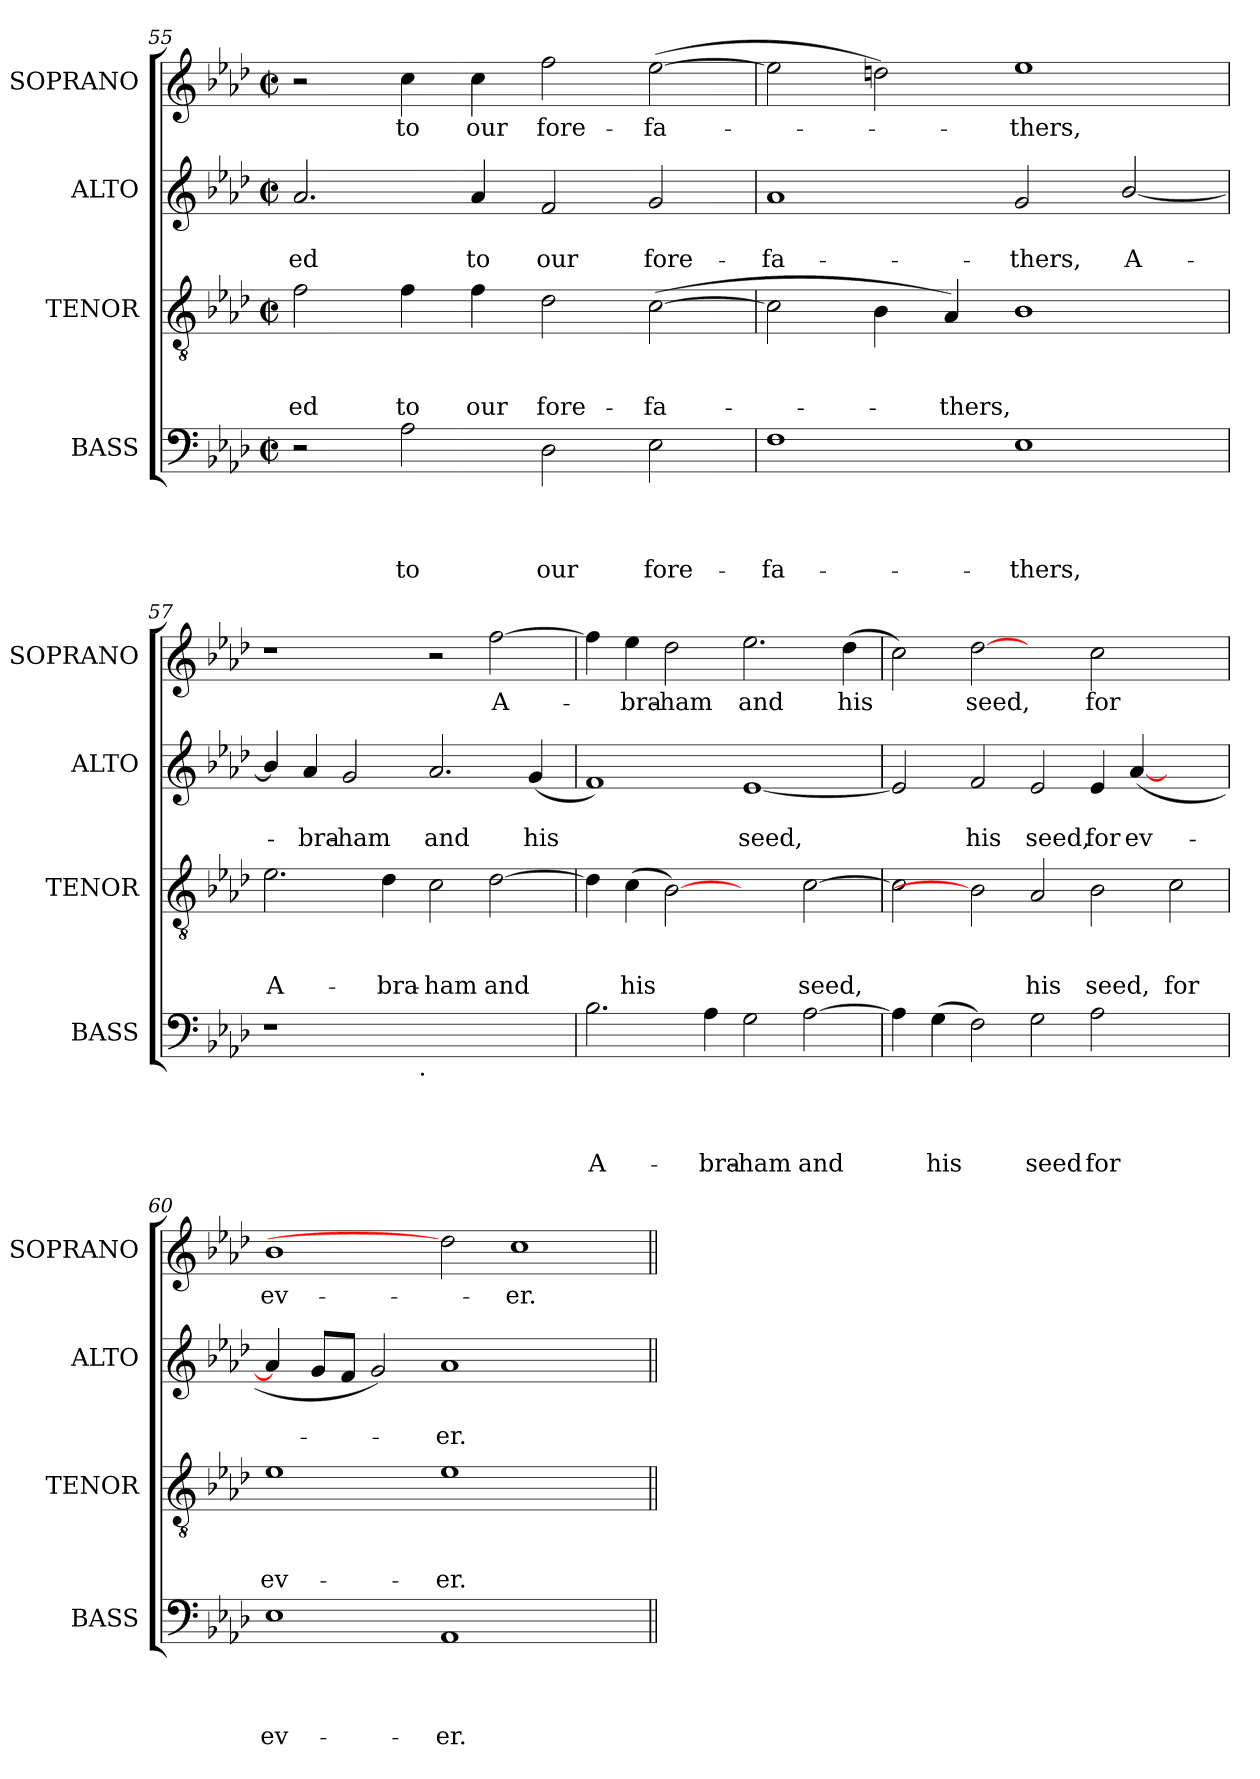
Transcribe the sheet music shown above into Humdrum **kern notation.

**kern	**text	**text	**text	**text	**kern	**text	**text	**text	**kern	**text	**text	**kern	**text
*part4	*part4	*part4	*part4	*part4	*part3	*part3	*part3	*part3	*part2	*part2	*part2	*part1	*part1
*staff4	*staff4	*staff4	*staff4	*staff4	*staff3	*staff3	*staff3	*staff3	*staff2	*staff2	*staff2	*staff1	*staff1
*I"BASS	*	*	*	*	*I"TENOR	*	*	*	*I"ALTO	*	*	*I"SOPRANO	*
*I'BASS	*	*	*	*	*I'TENOR	*	*	*	*I'ALTO	*	*	*I'SOPRANO	*
*clefF4	*	*	*	*	*clefGv2	*	*	*	*clefG2	*	*	*clefG2	*
*k[b-e-a-d-]	*	*	*	*	*k[b-e-a-d-]	*	*	*	*k[b-e-a-d-]	*	*	*k[b-e-a-d-]	*
*A-:	*	*	*	*	*A-:	*	*	*	*A-:	*	*	*A-:	*
*M2/2	*	*	*	*	*M2/2	*	*	*	*M2/2	*	*	*M2/2	*
*met(c|)	*	*	*	*	*met(c|)	*	*	*	*met(c|)	*	*	*met(c|)	*
=55	=55	=55	=55	=55	=55	=55	=55	=55	=55	=55	=55	=55	=55
!	!	!	!	!	!	!	!	!LO:LY:b	!	!	!LO:LY:b	!	!
2r	.	.	.	.	2f\	.	.	-ed	2.a-/	.	-ed	2r	.
!	!	!	!	!LO:LY:b	!	!	!	!LO:LY:b	!	!	!	!	!LO:LY:b
2A-\	.	.	.	to	4f\	.	.	to	.	.	.	4cc\	to
!	!	!	!	!	!	!	!	!LO:LY:b	!	!	!LO:LY:b	!	!LO:LY:b
.	.	.	.	.	4f\	.	.	our	4a-/	.	to	4cc\	our
!	!	!	!	!LO:LY:b	!	!	!	!LO:LY:b	!	!	!LO:LY:b	!	!LO:LY:b
2D-\	.	.	.	our	2d-\	.	.	fore-	2f/	.	our	2ff\	fore-
!	!	!	!	!LO:LY:b	!	!	!	!LO:LY:b	!	!	!LO:LY:b	!	!LO:LY:b
2E-\	.	.	.	fore-	(>[>2c\	.	.	-fa-	2g/	.	fore-	(>[>2ee-\	-fa-
=56	=56	=56	=56	=56	=56	=56	=56	=56	=56	=56	=56	=56	=56
!	!	!	!	!LO:LY:b	!	!	!	!	!	!	!LO:LY:b	!	!
1F	.	.	.	-fa-	2c\]	.	.	.	1a-	.	-fa-	2ee-\]	.
.	.	.	.	.	4B-\	.	.	.	.	.	.	2ddn\)	.
!	!	!	!	!	!	!	!	!LO:LY:b	!	!	!	!	!
.	.	.	.	.	4A-/)	.	.	-thers,	.	.	.	.	.
!	!	!	!	!LO:LY:b	!	!	!	!	!	!	!LO:LY:b	!	!LO:LY:b
1E-	.	.	.	-thers,	1B-	.	.	.	2g/	.	-thers,	1ee-	-thers,
!	!	!	!	!	!	!	!	!	!	!	!LO:LY:b	!	!
.	.	.	.	.	.	.	.	.	[<2b-/	.	A-	.	.
=57	=57	=57	=57	=57	=57	=57	=57	=57	=57	=57	=57	=57	=57
!	!	!	!	!	!	!	!	!LO:LY:b	!	!	!	!	!
*^	*	*	*	*	*	*	*	*	*	*	*	*	*
1r	2ryy	.	.	.	.	2.e-\	.	.	A-	4b-/]	.	.	1r	.
!	!	!	!	!	!	!	!	!	!	!	!	!LO:LY:b	!	!
.	.	.	.	.	.	.	.	.	.	4a-/	.	-bra-	.	.
!	!	!	!	!	!	!	!	!	!	!	!	!LO:LY:b:rj	!	!
.	4...ryy	.	.	.	.	.	.	.	.	2g/	.	-ham	.	.
!	!	!	!	!	!	!	!	!	!LO:LY:b	!	!	!	!	!
.	.	.	.	.	.	4d-\	.	.	-bra-	.	.	.	.	.
!	!LO:TX:b:t=.	!	!	!	!	!	!	!	!	!	!	!	!	!
.	1ryy	.	.	.	.	.	.	.	.	.	.	.	.	.
!	!	!	!	!	!	!	!	!	!LO:LY:b:rj	!	!	!LO:LY:b	!	!
1ryy	.	.	.	.	.	2c\	.	.	-ham	2.a-/	.	and	2r	.
!	!	!	!	!	!	!	!	!	!LO:LY:b	!	!	!	!	!LO:LY:b
.	.	.	.	.	.	[>2d-\	.	.	and	.	.	.	[>2ff\	A-
!	!	!	!	!	!	!	!	!	!	!	!	!LO:LY:b	!	!
.	.	.	.	.	.	.	.	.	.	(<4g/	.	his	.	.
.	32ryy	.	.	.	.	.	.	.	.	.	.	.	.	.
!!LO:PB:g=z
=58	=58	=58	=58	=58	=58	=58	=58	=58	=58	=58	=58	=58	=58	=58
!	!	!	!	!	!LO:LY:b	!	!	!	!	!	!	!	!	!
*v	*v	*	*	*	*	*	*	*	*	*	*	*	*	*
2.B-\	.	.	.	A-	4d-\]	.	.	.	1f)	.	.	4ff\]	.
!	!	!	!	!	!	!	!	!LO:LY:b	!	!	!	!	!LO:LY:b
.	.	.	.	.	(>4c\	.	.	his	.	.	.	4ee-\	-bra-
!	!	!	!	!	!	!	!	!	!	!	!	!	!LO:LY:b:rj
.	.	.	.	.	[2B-)	.	.	.	.	.	.	2dd-\	-ham
!	!	!	!	!LO:LY:b	!	!	!	!	!	!	!	!	!
4A-\	.	.	.	-bra-	.	.	.	.	.	.	.	.	.
!	!	!	!	!LO:LY:b:rj	!	!	!	!	!	!	!LO:LY:b	!	!LO:LY:b
2G\	.	.	.	-ham	2ryy	.	.	.	[<1e-	.	seed,	2.ee-\	and
!	!	!	!	!LO:LY:b	!	!	!	!LO:LY:b	!	!	!	!	!
[>2A-\	.	.	.	and	[>2c\	.	.	seed,	.	.	.	.	.
!	!	!	!	!	!	!	!	!	!	!	!	!	!LO:LY:b
.	.	.	.	.	.	.	.	.	.	.	.	(>4dd-\	his
=59	=59	=59	=59	=59	=59	=59	=59	=59	=59	=59	=59	=59	=59
4A-\]	.	.	.	.	2c\]	.	.	.	2e-/]	.	.	2cc\)	.
!	!	!	!	!LO:LY:b	!	!	!	!	!	!	!	!	!
(>4G\	.	.	.	his	.	.	.	.	.	.	.	.	.
!	!	!	!	!	!	!	!	!	!	!	!LO:LY:b	!	!LO:LY:b
2F\)	.	.	.	.	2B-]	.	.	.	2f/	.	his	[2dd-	seed,
!	!	!	!	!LO:LY:b	!	!	!	!LO:LY:b	!	!	!LO:LY:b	!	!
2G\	.	.	.	seed	2A-/	.	.	his	2e-/	.	seed,	2ryy	.
!	!	!	!	!LO:LY:b	!	!	!	!LO:LY:b	!	!	!LO:LY:b	!	!LO:LY:b
2A-\	.	.	.	for	2B-\	.	.	seed,	4e-/	.	for	2cc\	for
!	!	!	!	!	!	!	!	!	!	!	!LO:LY:b	!	!
.	.	.	.	.	.	.	.	.	(<[<4a-/	.	ev-	.	.
!	!	!	!	!	!	!	!	!LO:LY:b	!	!	!	!	!
2ryy	.	.	.	.	2c\	.	.	for	2ryy	.	.	2ryy	.
=60	=60	=60	=60	=60	=60	=60	=60	=60	=60	=60	=60	=60	=60
!	!	!	!	!LO:LY:b	!	!	!	!LO:LY:b	!	!	!	!	!LO:LY:b
1E-	.	.	.	ev-	1e-	.	.	ev-	4a-/]	.	.	1b-	ev-
.	.	.	.	.	.	.	.	.	8g/L	.	.	.	.
.	.	.	.	.	.	.	.	.	8f/J	.	.	.	.
.	.	.	.	.	.	.	.	.	2g/)	.	.	.	.
!	!	!	!	!LO:LY:b	!	!	!	!LO:LY:b	!	!	!LO:LY:b	!	!
1AA-	.	.	.	-er.	1e-	.	.	-er.	1a-	.	-er.	2dd-]	.
!	!	!	!	!	!	!	!	!	!	!	!	!	!LO:LY:b
.	.	.	.	.	.	.	.	.	.	.	.	1cc	-er.
2ryy	.	.	.	.	2ryy	.	.	.	2ryy	.	.	.	.
=||	=||	=||	=||	=||	=||	=||	=||	=||	=||	=||	=||	=||	=||
*-	*-	*-	*-	*-	*-	*-	*-	*-	*-	*-	*-	*-	*-
